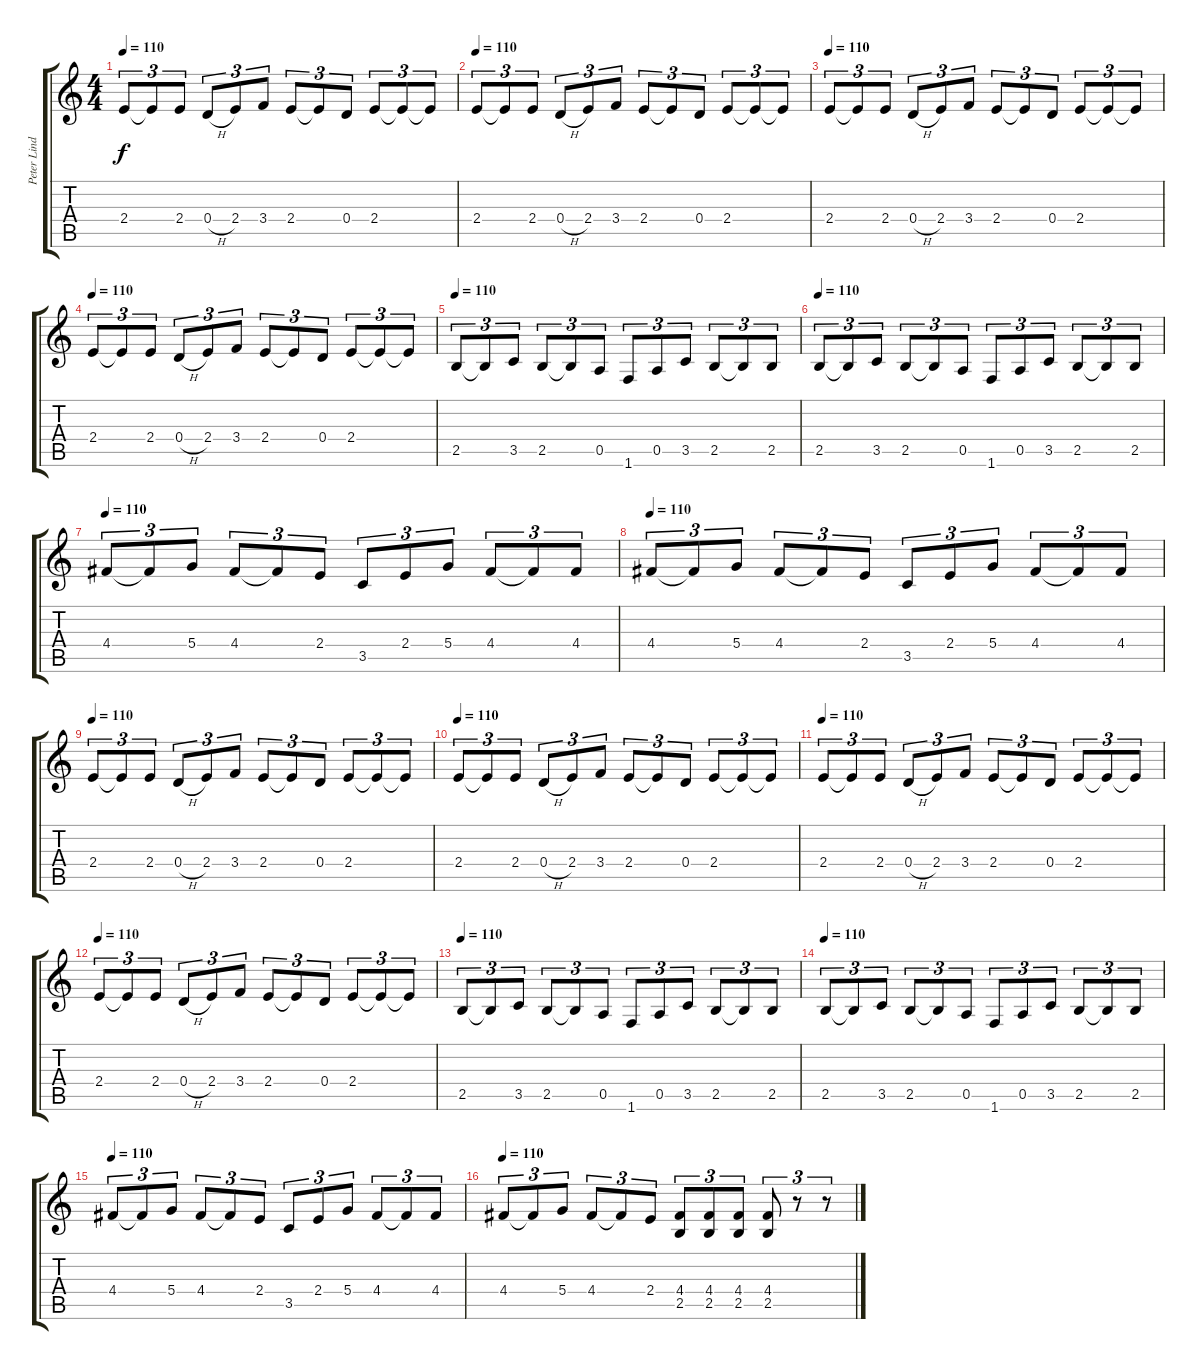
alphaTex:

\track ("Peter Lindgren" "Peter Lind") {instrument distortionguitar}
\staff {score tabs}
\tuning (E4 B3 G3 D3 A2 E2) {hide}
\ts (4 4)
\tempo 110
\clef g2
\ks c
2.4.8{tu (3 2) dy f} 2.4{t}.8{tu (3 2)} 2.4.8{tu (3 2)} 0.4{h}.8{tu (3 2)} 2.4.8{tu (3 2)} 3.4.8{tu (3 2)} 2.4.8{tu (3 2)} 2.4{t}.8{tu (3 2)} 0.4.8{tu (3 2)} 2.4.8{tu (3 2)} 2.4{t}.8{tu (3 2)} 2.4{t}.8{tu (3 2)} |
\tempo 110
2.4.8{tu (3 2)} 2.4{t}.8{tu (3 2)} 2.4.8{tu (3 2)} 0.4{h}.8{tu (3 2)} 2.4.8{tu (3 2)} 3.4.8{tu (3 2)} 2.4.8{tu (3 2)} 2.4{t}.8{tu (3 2)} 0.4.8{tu (3 2)} 2.4.8{tu (3 2)} 2.4{t}.8{tu (3 2)} 2.4{t}.8{tu (3 2)} |
\tempo 110
2.4.8{tu (3 2)} 2.4{t}.8{tu (3 2)} 2.4.8{tu (3 2)} 0.4{h}.8{tu (3 2)} 2.4.8{tu (3 2)} 3.4.8{tu (3 2)} 2.4.8{tu (3 2)} 2.4{t}.8{tu (3 2)} 0.4.8{tu (3 2)} 2.4.8{tu (3 2)} 2.4{t}.8{tu (3 2)} 2.4{t}.8{tu (3 2)} |
\tempo 110
2.4.8{tu (3 2)} 2.4{t}.8{tu (3 2)} 2.4.8{tu (3 2)} 0.4{h}.8{tu (3 2)} 2.4.8{tu (3 2)} 3.4.8{tu (3 2)} 2.4.8{tu (3 2)} 2.4{t}.8{tu (3 2)} 0.4.8{tu (3 2)} 2.4.8{tu (3 2)} 2.4{t}.8{tu (3 2)} 2.4{t}.8{tu (3 2)} |
\tempo 110
2.5.8{tu (3 2)} 2.5{t}.8{tu (3 2)} 3.5.8{tu (3 2)} 2.5.8{tu (3 2)} 2.5{t}.8{tu (3 2)} 0.5.8{tu (3 2)} 1.6.8{tu (3 2)} 0.5.8{tu (3 2)} 3.5.8{tu (3 2)} 2.5.8{tu (3 2)} 2.5{t}.8{tu (3 2)} 2.5.8{tu (3 2)} |
\tempo 110
2.5.8{tu (3 2)} 2.5{t}.8{tu (3 2)} 3.5.8{tu (3 2)} 2.5.8{tu (3 2)} 2.5{t}.8{tu (3 2)} 0.5.8{tu (3 2)} 1.6.8{tu (3 2)} 0.5.8{tu (3 2)} 3.5.8{tu (3 2)} 2.5.8{tu (3 2)} 2.5{t}.8{tu (3 2)} 2.5.8{tu (3 2)} |
\tempo 110
4.4.8{tu (3 2)} 4.4{t}.8{tu (3 2)} 5.4.8{tu (3 2)} 4.4.8{tu (3 2)} 4.4{t}.8{tu (3 2)} 2.4.8{tu (3 2)} 3.5.8{tu (3 2)} 2.4.8{tu (3 2)} 5.4.8{tu (3 2)} 4.4.8{tu (3 2)} 4.4{t}.8{tu (3 2)} 4.4.8{tu (3 2)} |
\tempo 110
4.4.8{tu (3 2)} 4.4{t}.8{tu (3 2)} 5.4.8{tu (3 2)} 4.4.8{tu (3 2)} 4.4{t}.8{tu (3 2)} 2.4.8{tu (3 2)} 3.5.8{tu (3 2)} 2.4.8{tu (3 2)} 5.4.8{tu (3 2)} 4.4.8{tu (3 2)} 4.4{t}.8{tu (3 2)} 4.4.8{tu (3 2)} |
\tempo 110
2.4.8{tu (3 2)} 2.4{t}.8{tu (3 2)} 2.4.8{tu (3 2)} 0.4{h}.8{tu (3 2)} 2.4.8{tu (3 2)} 3.4.8{tu (3 2)} 2.4.8{tu (3 2)} 2.4{t}.8{tu (3 2)} 0.4.8{tu (3 2)} 2.4.8{tu (3 2)} 2.4{t}.8{tu (3 2)} 2.4{t}.8{tu (3 2)} |
\tempo 110
2.4.8{tu (3 2)} 2.4{t}.8{tu (3 2)} 2.4.8{tu (3 2)} 0.4{h}.8{tu (3 2)} 2.4.8{tu (3 2)} 3.4.8{tu (3 2)} 2.4.8{tu (3 2)} 2.4{t}.8{tu (3 2)} 0.4.8{tu (3 2)} 2.4.8{tu (3 2)} 2.4{t}.8{tu (3 2)} 2.4{t}.8{tu (3 2)} |
\tempo 110
2.4.8{tu (3 2)} 2.4{t}.8{tu (3 2)} 2.4.8{tu (3 2)} 0.4{h}.8{tu (3 2)} 2.4.8{tu (3 2)} 3.4.8{tu (3 2)} 2.4.8{tu (3 2)} 2.4{t}.8{tu (3 2)} 0.4.8{tu (3 2)} 2.4.8{tu (3 2)} 2.4{t}.8{tu (3 2)} 2.4{t}.8{tu (3 2)} |
\tempo 110
2.4.8{tu (3 2)} 2.4{t}.8{tu (3 2)} 2.4.8{tu (3 2)} 0.4{h}.8{tu (3 2)} 2.4.8{tu (3 2)} 3.4.8{tu (3 2)} 2.4.8{tu (3 2)} 2.4{t}.8{tu (3 2)} 0.4.8{tu (3 2)} 2.4.8{tu (3 2)} 2.4{t}.8{tu (3 2)} 2.4{t}.8{tu (3 2)} |
\tempo 110
2.5.8{tu (3 2)} 2.5{t}.8{tu (3 2)} 3.5.8{tu (3 2)} 2.5.8{tu (3 2)} 2.5{t}.8{tu (3 2)} 0.5.8{tu (3 2)} 1.6.8{tu (3 2)} 0.5.8{tu (3 2)} 3.5.8{tu (3 2)} 2.5.8{tu (3 2)} 2.5{t}.8{tu (3 2)} 2.5.8{tu (3 2)} |
\tempo 110
2.5.8{tu (3 2)} 2.5{t}.8{tu (3 2)} 3.5.8{tu (3 2)} 2.5.8{tu (3 2)} 2.5{t}.8{tu (3 2)} 0.5.8{tu (3 2)} 1.6.8{tu (3 2)} 0.5.8{tu (3 2)} 3.5.8{tu (3 2)} 2.5.8{tu (3 2)} 2.5{t}.8{tu (3 2)} 2.5.8{tu (3 2)} |
\tempo 110
4.4.8{tu (3 2)} 4.4{t}.8{tu (3 2)} 5.4.8{tu (3 2)} 4.4.8{tu (3 2)} 4.4{t}.8{tu (3 2)} 2.4.8{tu (3 2)} 3.5.8{tu (3 2)} 2.4.8{tu (3 2)} 5.4.8{tu (3 2)} 4.4.8{tu (3 2)} 4.4{t}.8{tu (3 2)} 4.4.8{tu (3 2)} |
\tempo 110
4.4.8{tu (3 2)} 4.4{t}.8{tu (3 2)} 5.4.8{tu (3 2)} 4.4.8{tu (3 2)} 4.4{t}.8{tu (3 2)} 2.4.8{tu (3 2)} (4.4 2.5).8{tu (3 2)} (4.4 2.5).8{tu (3 2)} (4.4 2.5).8{tu (3 2)} (4.4 2.5).8{tu (3 2)} r.8{tu (3 2)} r.8{tu (3 2)}
